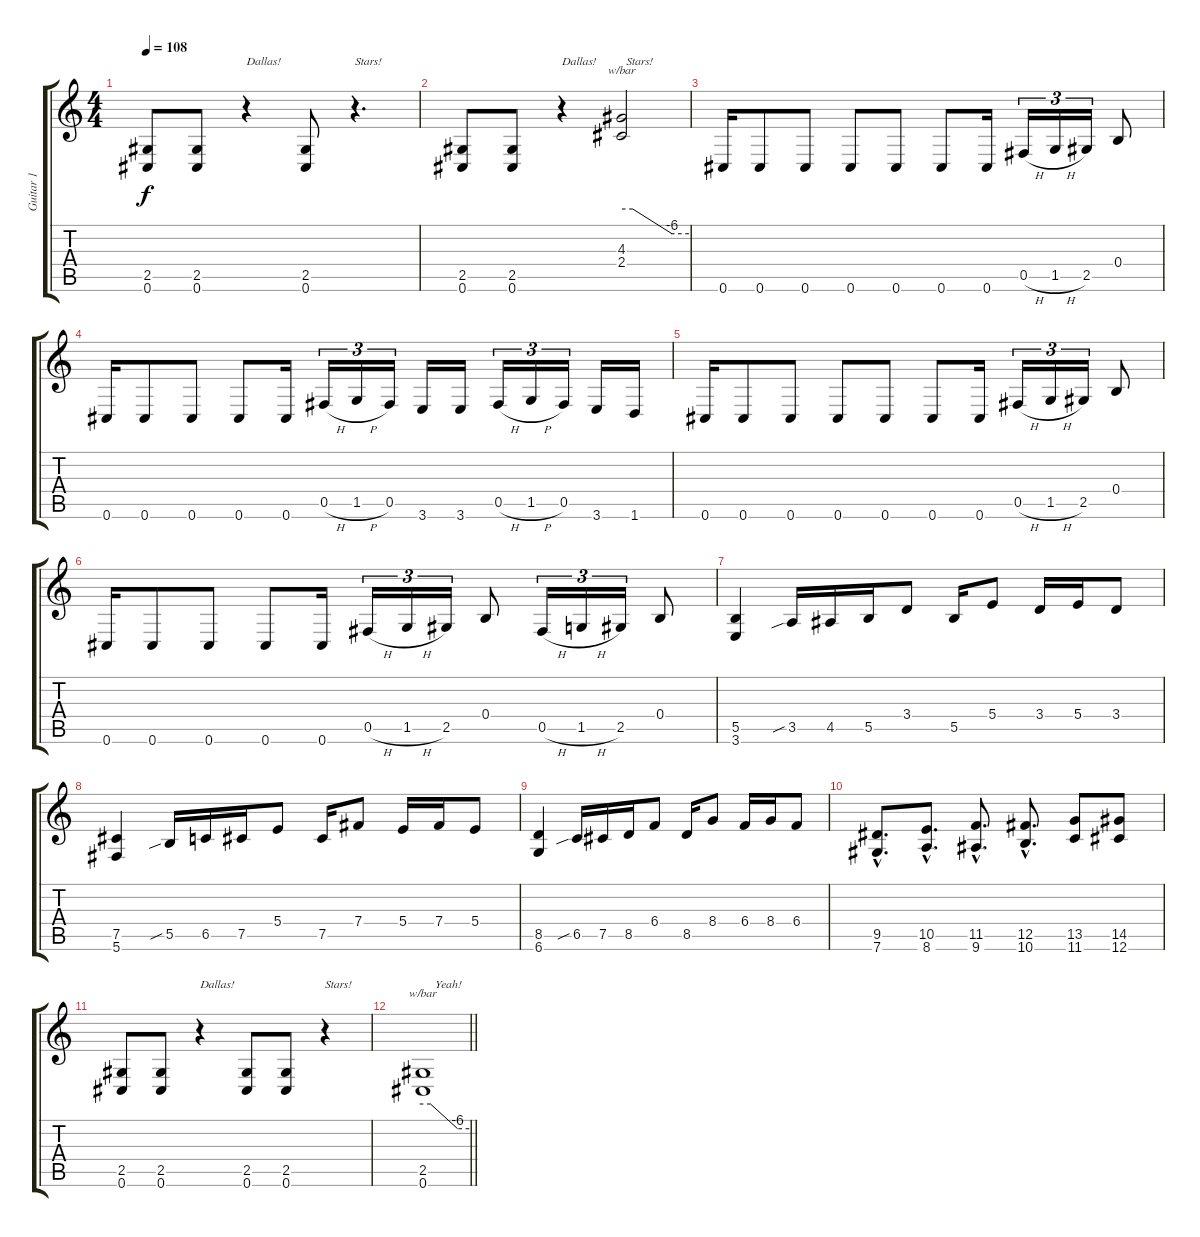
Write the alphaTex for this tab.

\track ("Guitar 1" "Guitar 1") {instrument distortionguitar}
\staff {score tabs}
\tuning (Db4 Ab3 E3 B2 Gb2 Db2) {hide}
\ts (4 4)
\tempo 108
\clef g2
\ks c
(2.5 0.6).8{dy f} (2.5 0.6).8 r.4{txt "Dallas!"} (2.5 0.6).8 r.4{d txt "Stars!"} |
(2.5 0.6).8 (2.5 0.6).8 r.4{txt "Dallas!          Stars!"} (4.3 2.4).2{tbe (custom default 0 0 10 0 45 -24 60 -24)} |
0.6.16 0.6.8 0.6.8 0.6.8 0.6.8 0.6.8 0.6.16 0.5{h}.16{tu (3 2)} 1.5{h}.16{tu (3 2)} 2.5.16{tu (3 2)} 0.4.8 |
0.6.16 0.6.8 0.6.8 0.6.8 0.6.16 0.5{h}.16{tu (3 2)} 1.5{h}.16{tu (3 2)} 0.5.16{tu (3 2)} 3.6.16 3.6.16 0.5{h}.16{tu (3 2)} 1.5{h}.16{tu (3 2)} 0.5.16{tu (3 2)} 3.6.16 1.6.16 |
0.6.16 0.6.8 0.6.8 0.6.8 0.6.8 0.6.8 0.6.16 0.5{h}.16{tu (3 2)} 1.5{h}.16{tu (3 2)} 2.5.16{tu (3 2)} 0.4.8 |
0.6.16 0.6.8 0.6.8 0.6.8 0.6.16 0.5{h}.16{tu (3 2)} 1.5{h}.16{tu (3 2)} 2.5.16{tu (3 2)} 0.4.8 0.5{h}.16{tu (3 2)} 1.5{h}.16{tu (3 2)} 2.5.16{tu (3 2)} 0.4.8 |
(5.5 3.6).4 3.5{sib}.16 4.5.16 5.5.16 3.4.8 5.5.16 5.4.8 3.4.16 5.4.16 3.4.8 |
(7.5 5.6).4 5.5{sib}.16 6.5.16 7.5.16 5.4.8 7.5.16 7.4.8 5.4.16 7.4.16 5.4.8 |
(8.5 6.6).4 6.5{sib}.16 7.5.16 8.5.16 6.4.8 8.5.16 8.4.8 6.4.16 8.4.16 6.4.8 |
(9.5{hac} 7.6{hac}).8{d} (10.5{hac} 8.6{hac}).8{d} (11.5{hac} 9.6{hac}).8{d} (12.5{hac} 10.6{hac}).8{d} (13.5 11.6).8 (14.5 12.6).8 |
(2.5 0.6).8 (2.5 0.6).8 r.4{txt "Dallas!"} (2.5 0.6).8 (2.5 0.6).8 r.4{txt "Stars!"} |
\barLineRight lightlight
(2.5 0.6).1{tbe (custom default 0 0 10 0 45 -24 60 -24) txt "    Yeah!"}
